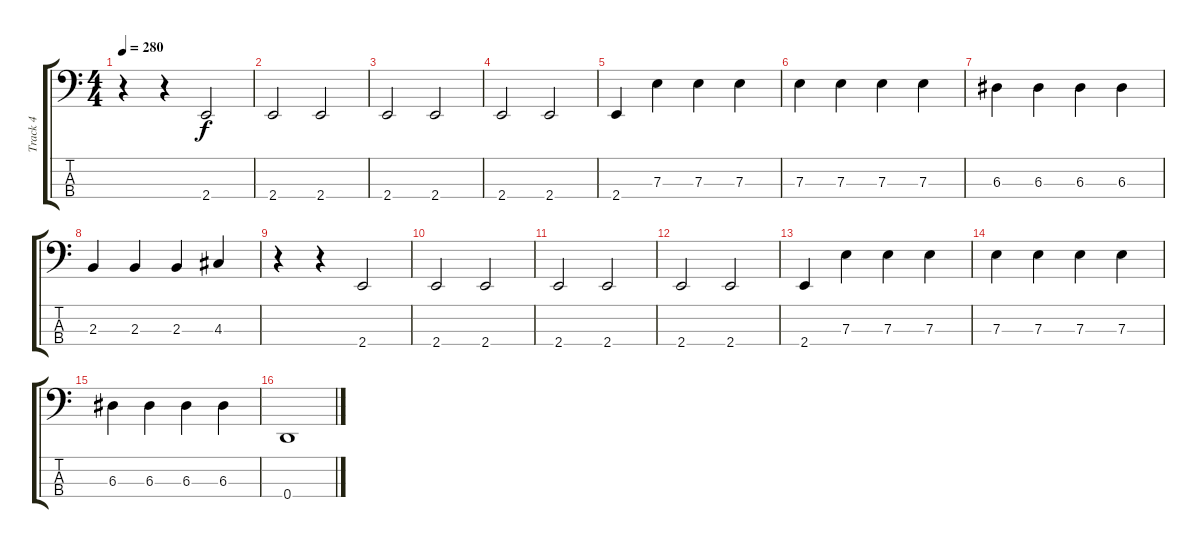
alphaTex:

\track ("Track 4" "Track 4") {instrument electricbasspick}
\staff {score tabs}
\tuning (G2 D2 A1 D1) {hide}
\ts (4 4)
\tempo 280
\clef f4
\ks c
r.4{dy f} r.4 2.4.2 |
2.4.2 2.4.2 |
2.4.2 2.4.2 |
2.4.2 2.4.2 |
2.4.4 7.3.4 7.3.4 7.3.4 |
7.3.4 7.3.4 7.3.4 7.3.4 |
6.3.4 6.3.4 6.3.4 6.3.4 |
2.3.4 2.3.4 2.3.4 4.3.4 |
r.4 r.4 2.4.2 |
2.4.2 2.4.2 |
2.4.2 2.4.2 |
2.4.2 2.4.2 |
2.4.4 7.3.4 7.3.4 7.3.4 |
7.3.4 7.3.4 7.3.4 7.3.4 |
6.3.4 6.3.4 6.3.4 6.3.4 |
0.4.1
